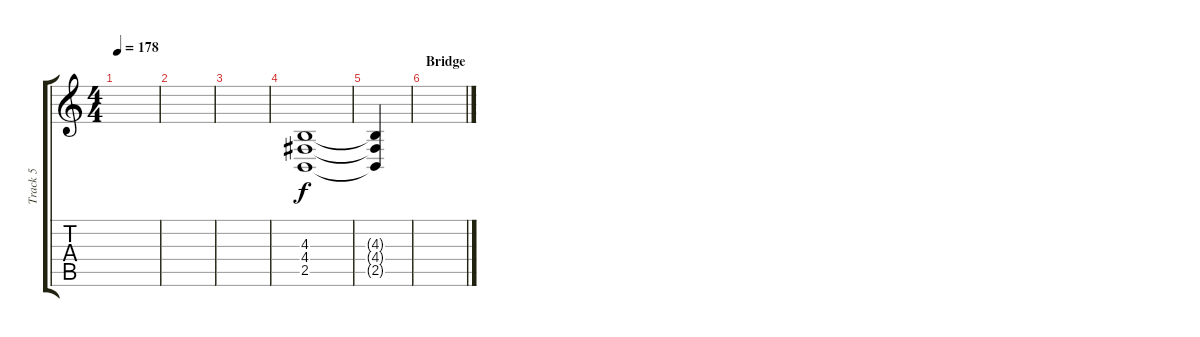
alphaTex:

\track ("Track 5" "Track 5") {instrument fx4atmosphere}
\staff {score tabs}
\tuning (E4 B3 G3 D3 A2 E2) {hide}
\ts (4 4)
\tempo 178
\clef g2
\ks c
|
|
|
(4.3 4.4 2.5).1 |
(4.3{t} 4.4{t} 2.5{t}).4 |
\section ("" "Bridge")
